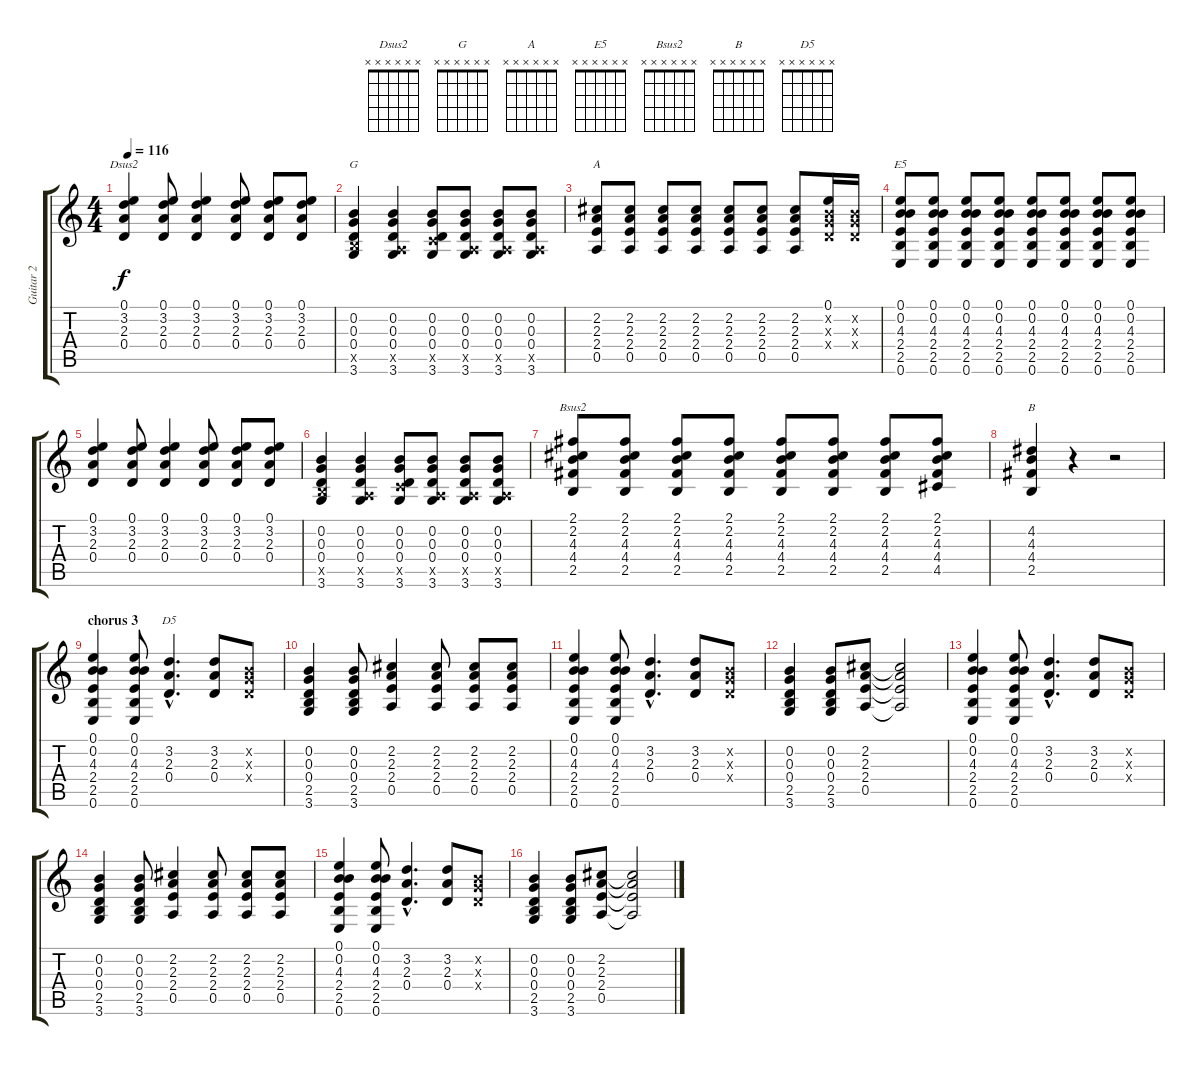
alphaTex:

\track ("Guitar 2" "Guitar 2") {instrument acousticguitarsteel}
\staff {score tabs}
\tuning (E4 B3 G3 D3 A2 E2) {hide}
\chord ("Dsus2" x x x x x x) {firstfret 0}
\chord ("G" x x x x x x) {firstfret 0}
\chord ("A" x x x x x x) {firstfret 0}
\chord ("E5" x x x x x x) {firstfret 0}
\chord ("Bsus2" x x x x x x) {firstfret 0}
\chord ("B" x x x x x x) {firstfret 0}
\chord ("D5" x x x x x x) {firstfret 0}
\ts (4 4)
\tempo 116
\clef g2
\ks c
(0.1 3.2 2.3 0.4).4{ch "Dsus2" dy f} (0.1 3.2 2.3 0.4).8 (0.1 3.2 2.3 0.4).4 (0.1 3.2 2.3 0.4).8 (0.1 3.2 2.3 0.4).8 (0.1 3.2 2.3 0.4).8 |
(0.2 0.3 0.4 2.5{x} 3.6).4{ch "G"} (0.2 0.3 0.4 0.5{x} 3.6).4 (0.2 0.3 0.4 3.5{x} 3.6).8 (0.2 0.3 0.4 0.5{x} 3.6).8 (0.2 0.3 0.4 0.5{x} 3.6).8 (0.2 0.3 0.4 0.5{x} 3.6).8 |
(2.2 2.3 2.4 0.5).8{ch "A"} (2.2 2.3 2.4 0.5).8 (2.2 2.3 2.4 0.5).8 (2.2 2.3 2.4 0.5).8 (2.2 2.3 2.4 0.5).8 (2.2 2.3 2.4 0.5).8 (2.2 2.3 2.4 0.5).8 (0.1 0.2{x} 0.3{x} 0.4{x}).16 (0.2{x} 0.3{x} 0.4{x}).16 |
(0.1 0.2 4.3 2.4 2.5 0.6).8{ch "E5"} (0.1 0.2 4.3 2.4 2.5 0.6).8 (0.1 0.2 4.3 2.4 2.5 0.6).8 (0.1 0.2 4.3 2.4 2.5 0.6).8 (0.1 0.2 4.3 2.4 2.5 0.6).8 (0.1 0.2 4.3 2.4 2.5 0.6).8 (0.1 0.2 4.3 2.4 2.5 0.6).8 (0.1 0.2 4.3 2.4 2.5 0.6).8 |
(0.1 3.2 2.3 0.4).4 (0.1 3.2 2.3 0.4).8 (0.1 3.2 2.3 0.4).4 (0.1 3.2 2.3 0.4).8 (0.1 3.2 2.3 0.4).8 (0.1 3.2 2.3 0.4).8 |
(0.2 0.3 0.4 2.5{x} 3.6).4 (0.2 0.3 0.4 0.5{x} 3.6).4 (0.2 0.3 0.4 3.5{x} 3.6).8 (0.2 0.3 0.4 0.5{x} 3.6).8 (0.2 0.3 0.4 0.5{x} 3.6).8 (0.2 0.3 0.4 0.5{x} 3.6).8 |
(2.1 2.2 4.3 4.4 2.5).8{ch "Bsus2"} (2.1 2.2 4.3 4.4 2.5).8 (2.1 2.2 4.3 4.4 2.5).8 (2.1 2.2 4.3 4.4 2.5).8 (2.1 2.2 4.3 4.4 2.5).8 (2.1 2.2 4.3 4.4 2.5).8 (2.1 2.2 4.3 4.4 2.5).8 (2.1 2.2 4.3 4.4 4.5).8 |
(4.2 4.3 4.4 2.5).4{ch "B"} r.4 r.2 |
\section ("" "chorus 3")
(0.1 0.2 4.3 2.4 2.5 0.6).4 (0.1 0.2 4.3 2.4 2.5 0.6).8 (3.2{hac} 2.3{hac} 0.4{hac}).4{d ch "D5"} (3.2 2.3 0.4).8 (0.2{x} 0.3{x} 0.4{x}).8 |
(0.2 0.3 0.4 2.5 3.6).4 (0.2 0.3 0.4 2.5 3.6).8 (2.2 2.3 2.4 0.5).4 (2.2 2.3 2.4 0.5).8 (2.2 2.3 2.4 0.5).8 (2.2 2.3 2.4 0.5).8 |
(0.1 0.2 4.3 2.4 2.5 0.6).4 (0.1 0.2 4.3 2.4 2.5 0.6).8 (3.2{hac} 2.3{hac} 0.4{hac}).4{d} (3.2 2.3 0.4).8 (0.2{x} 0.3{x} 0.4{x}).8 |
(0.2 0.3 0.4 2.5 3.6).4 (0.2 0.3 0.4 2.5 3.6).8 (2.2 2.3 2.4 0.5).8 (2.2{t} 2.3{t} 2.4{t} 0.5{t}).2 |
(0.1 0.2 4.3 2.4 2.5 0.6).4 (0.1 0.2 4.3 2.4 2.5 0.6).8 (3.2{hac} 2.3{hac} 0.4{hac}).4{d} (3.2 2.3 0.4).8 (0.2{x} 0.3{x} 0.4{x}).8 |
(0.2 0.3 0.4 2.5 3.6).4 (0.2 0.3 0.4 2.5 3.6).8 (2.2 2.3 2.4 0.5).4 (2.2 2.3 2.4 0.5).8 (2.2 2.3 2.4 0.5).8 (2.2 2.3 2.4 0.5).8 |
(0.1 0.2 4.3 2.4 2.5 0.6).4 (0.1 0.2 4.3 2.4 2.5 0.6).8 (3.2{hac} 2.3{hac} 0.4{hac}).4{d} (3.2 2.3 0.4).8 (0.2{x} 0.3{x} 0.4{x}).8 |
(0.2 0.3 0.4 2.5 3.6).4 (0.2 0.3 0.4 2.5 3.6).8 (2.2 2.3 2.4 0.5).8 (2.2{t} 2.3{t} 2.4{t} 0.5{t}).2
